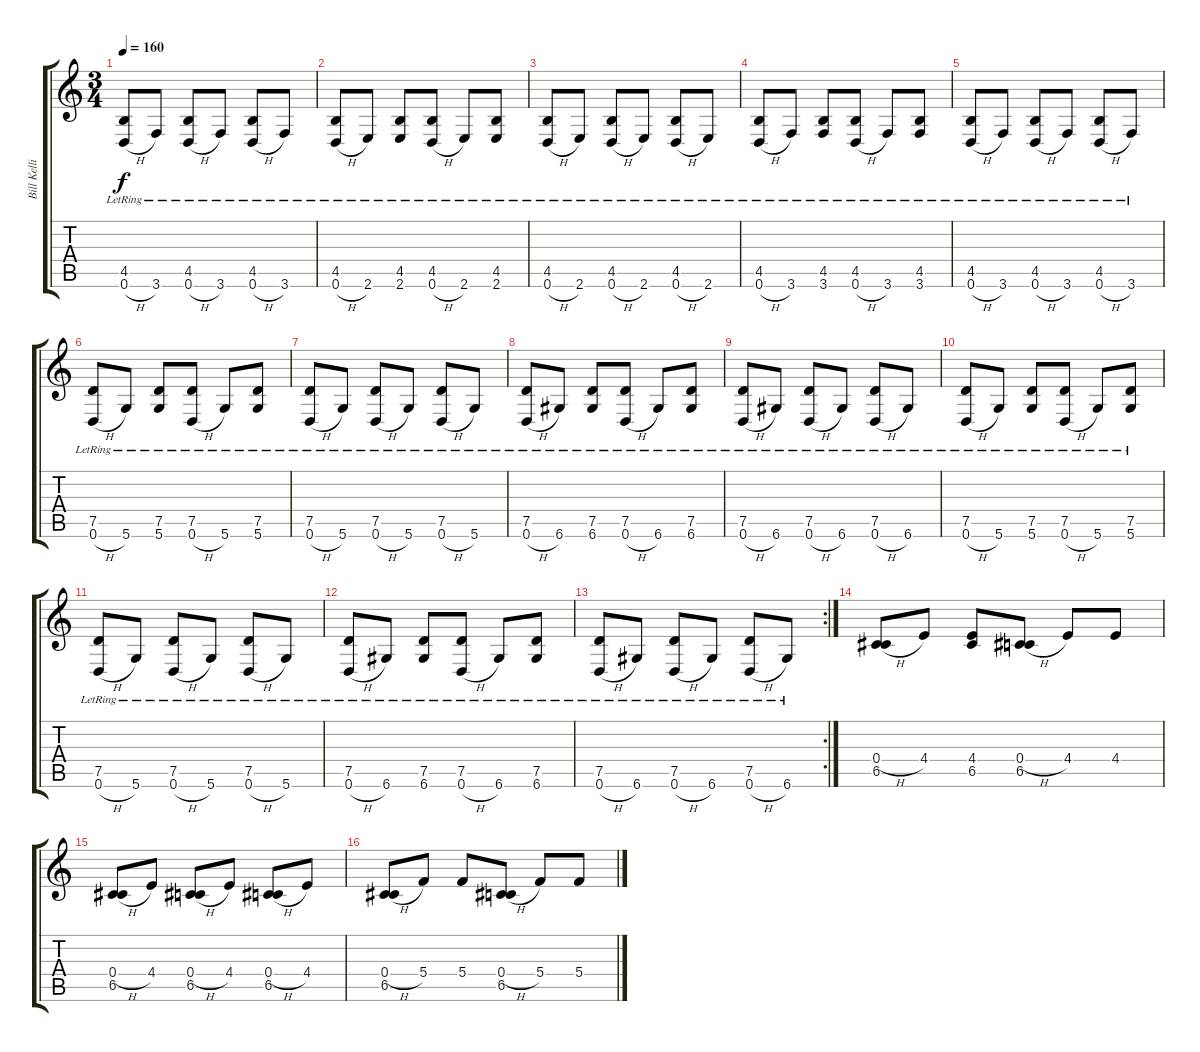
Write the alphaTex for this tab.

\track ("Bill Kelliher" "Bill Kelli") {instrument distortionguitar}
\staff {score tabs}
\tuning (D4 A3 F3 C3 G2 D2) {hide}
\ts (3 4)
\tempo 160
\clef g2
\ks c
(4.5{lr} 0.6{h lr}).8{dy f} 3.6{lr}.8 (4.5{lr} 0.6{h lr}).8 3.6{lr}.8 (4.5{lr} 0.6{h lr}).8 3.6{lr}.8 |
(4.5{lr} 0.6{h lr}).8 2.6{lr}.8 (4.5{lr} 2.6{lr}).8 (4.5{lr} 0.6{h lr}).8 2.6{lr}.8 (4.5{lr} 2.6{lr}).8 |
(4.5{lr} 0.6{h lr}).8 2.6{lr}.8 (4.5{lr} 0.6{h lr}).8 2.6{lr}.8 (4.5{lr} 0.6{h lr}).8 2.6{lr}.8 |
(4.5{lr} 0.6{h lr}).8 3.6{lr}.8 (4.5{lr} 3.6{lr}).8 (4.5{lr} 0.6{h lr}).8 3.6{lr}.8 (4.5{lr} 3.6{lr}).8 |
(4.5{lr} 0.6{h lr}).8 3.6{lr}.8 (4.5{lr} 0.6{h lr}).8 3.6{lr}.8 (4.5{lr} 0.6{h lr}).8 3.6{lr}.8 |
(7.5{lr} 0.6{h lr}).8 5.6{lr}.8 (7.5{lr} 5.6{lr}).8 (7.5{lr} 0.6{h lr}).8 5.6{lr}.8 (7.5{lr} 5.6{lr}).8 |
(7.5{lr} 0.6{h lr}).8 5.6{lr}.8 (7.5{lr} 0.6{h lr}).8 5.6{lr}.8 (7.5{lr} 0.6{h lr}).8 5.6{lr}.8 |
(7.5{lr} 0.6{h lr}).8 6.6{lr}.8 (7.5{lr} 6.6{lr}).8 (7.5{lr} 0.6{h lr}).8 6.6{lr}.8 (7.5{lr} 6.6{lr}).8 |
(7.5{lr} 0.6{h lr}).8 6.6{lr}.8 (7.5{lr} 0.6{h lr}).8 6.6{lr}.8 (7.5{lr} 0.6{h lr}).8 6.6{lr}.8 |
(7.5{lr} 0.6{h lr}).8 5.6{lr}.8 (7.5{lr} 5.6{lr}).8 (7.5{lr} 0.6{h lr}).8 5.6{lr}.8 (7.5{lr} 5.6{lr}).8 |
(7.5{lr} 0.6{h lr}).8 5.6{lr}.8 (7.5{lr} 0.6{h lr}).8 5.6{lr}.8 (7.5{lr} 0.6{h lr}).8 5.6{lr}.8 |
(7.5{lr} 0.6{h lr}).8 6.6{lr}.8 (7.5{lr} 6.6{lr}).8 (7.5{lr} 0.6{h lr}).8 6.6{lr}.8 (7.5{lr} 6.6{lr}).8 |
\rc 2
(7.5{lr} 0.6{h lr}).8 6.6{lr}.8 (7.5{lr} 0.6{h lr}).8 6.6{lr}.8 (7.5{lr} 0.6{h lr}).8 6.6{lr}.8 |
(0.4{h} 6.5).8 4.4.8 (4.4 6.5).8 (0.4{h} 6.5).8 4.4.8 4.4.8 |
(0.4{h} 6.5).8 4.4.8 (0.4{h} 6.5).8 4.4.8 (0.4{h} 6.5).8 4.4.8 |
(0.4{h} 6.5).8 5.4.8 5.4.8 (0.4{h} 6.5).8 5.4.8 5.4.8
